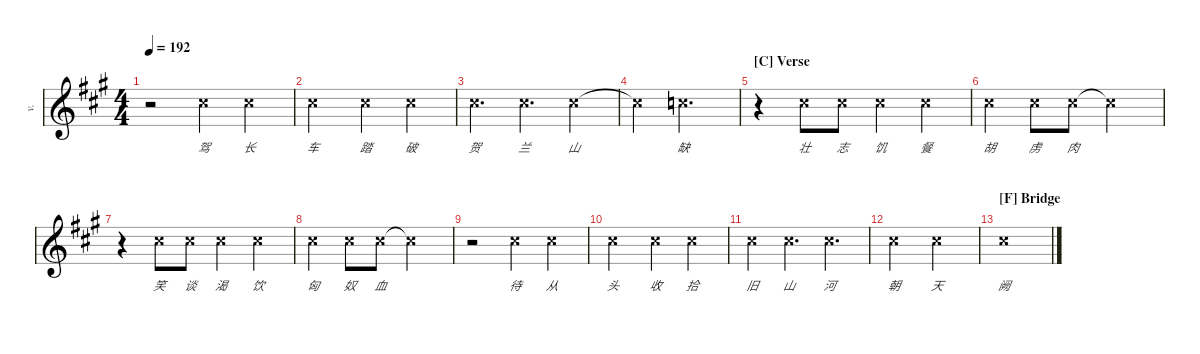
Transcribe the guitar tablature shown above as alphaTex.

\defaultSystemsLayout 4
\hideDynamics
\bracketExtendMode nobrackets
\otherSystemsTrackNameOrientation horizontal
\track ("Vocal" "v.") {instrument distortionguitar}
\staff {score}
\tuning (Db4 Ab3 E3 B2 Gb2 B1)
\ts (4 4)
\tempo 192
\clef g2
\ks a
r.2{dy mf beam Down} 0.1{x acc #}.4{lyrics (0 "驾") lyrics (1 "") lyrics (2 "") lyrics (3 "") lyrics (4 "") beam Down} 0.1{x acc #}.4{lyrics (0 "长") lyrics (1 "") lyrics (2 "") lyrics (3 "") lyrics (4 "") beam Down} |
0.1{x acc #}.2{lyrics (0 "车") lyrics (1 "") lyrics (2 "") lyrics (3 "") lyrics (4 "") beam Down} 0.1{x acc #}.4{lyrics (0 "踏") lyrics (1 "") lyrics (2 "") lyrics (3 "") lyrics (4 "") beam Down} 0.1{x acc #}.4{lyrics (0 "破") lyrics (1 "") lyrics (2 "") lyrics (3 "") lyrics (4 "") beam Down} |
0.1{x acc #}.4{d lyrics (0 "贺") lyrics (1 "") lyrics (2 "") lyrics (3 "") lyrics (4 "") beam Down} 0.1{x acc #}.4{d lyrics (0 "兰") lyrics (1 "") lyrics (2 "") lyrics (3 "") lyrics (4 "") beam Down} 0.1{x acc #}.4{lyrics (0 "山") lyrics (1 "") lyrics (2 "") lyrics (3 "") lyrics (4 "") beam Down} |
0.1{x t acc #}.4{beam Down} 4.2{x acc forcenatural}.2{d lyrics (0 "缺") lyrics (1 "") lyrics (2 "") lyrics (3 "") lyrics (4 "") beam Down} |
\section ("C" "Verse")
r.4{beam Down} 0.1{x acc #}.8{lyrics (0 "壮") lyrics (1 "") lyrics (2 "") lyrics (3 "") lyrics (4 "") beam Down} 0.1{x acc #}.8{lyrics (0 "志") lyrics (1 "") lyrics (2 "") lyrics (3 "") lyrics (4 "") beam Down} 0.1{x acc #}.4{lyrics (0 "饥") lyrics (1 "") lyrics (2 "") lyrics (3 "") lyrics (4 "") beam Down} 0.1{x acc #}.4{lyrics (0 "餐") lyrics (1 "") lyrics (2 "") lyrics (3 "") lyrics (4 "") beam Down} |
0.1{x acc #}.4{lyrics (0 "胡") lyrics (1 "") lyrics (2 "") lyrics (3 "") lyrics (4 "") beam Down} 0.1{x acc #}.8{lyrics (0 "虏") lyrics (1 "") lyrics (2 "") lyrics (3 "") lyrics (4 "") beam Down} 0.1{x acc #}.8{lyrics (0 "肉") lyrics (1 "") lyrics (2 "") lyrics (3 "") lyrics (4 "") beam Down} 0.1{x t acc #}.2{beam Down} |
r.4{beam Down} 0.1{x acc #}.8{lyrics (0 "笑") lyrics (1 "") lyrics (2 "") lyrics (3 "") lyrics (4 "") beam Down} 0.1{x acc #}.8{lyrics (0 "谈") lyrics (1 "") lyrics (2 "") lyrics (3 "") lyrics (4 "") beam Down} 0.1{x acc #}.4{lyrics (0 "渴") lyrics (1 "") lyrics (2 "") lyrics (3 "") lyrics (4 "") beam Down} 0.1{x acc #}.4{lyrics (0 "饮") lyrics (1 "") lyrics (2 "") lyrics (3 "") lyrics (4 "") beam Down} |
0.1{x acc #}.4{lyrics (0 "匈") lyrics (1 "") lyrics (2 "") lyrics (3 "") lyrics (4 "") beam Down} 0.1{x acc #}.8{lyrics (0 "奴") lyrics (1 "") lyrics (2 "") lyrics (3 "") lyrics (4 "") beam Down} 0.1{x acc #}.8{lyrics (0 "血") lyrics (1 "") lyrics (2 "") lyrics (3 "") lyrics (4 "") beam Down} 0.1{x t acc #}.2{beam Down} |
r.2{beam Down} 0.1{x acc #}.4{lyrics (0 "待") lyrics (1 "") lyrics (2 "") lyrics (3 "") lyrics (4 "") beam Down} 0.1{x acc #}.4{lyrics (0 "从") lyrics (1 "") lyrics (2 "") lyrics (3 "") lyrics (4 "") beam Down} |
0.1{x acc #}.2{lyrics (0 "头") lyrics (1 "") lyrics (2 "") lyrics (3 "") lyrics (4 "") beam Down} 0.1{x acc #}.4{lyrics (0 "收") lyrics (1 "") lyrics (2 "") lyrics (3 "") lyrics (4 "") beam Down} 0.1{x acc #}.4{lyrics (0 "拾") lyrics (1 "") lyrics (2 "") lyrics (3 "") lyrics (4 "") beam Down} |
0.1{x acc #}.4{lyrics (0 "旧") lyrics (1 "") lyrics (2 "") lyrics (3 "") lyrics (4 "") beam Down} 0.1{x acc #}.4{d lyrics (0 "山") lyrics (1 "") lyrics (2 "") lyrics (3 "") lyrics (4 "") beam Down} 0.1{x acc #}.4{d lyrics (0 "河") lyrics (1 "") lyrics (2 "") lyrics (3 "") lyrics (4 "") beam Down} |
0.1{x acc #}.2{lyrics (0 "朝") lyrics (1 "") lyrics (2 "") lyrics (3 "") lyrics (4 "") beam Down} 0.1{x acc #}.2{lyrics (0 "天") lyrics (1 "") lyrics (2 "") lyrics (3 "") lyrics (4 "") beam Down} |
\section ("F" "Bridge")
0.1{x acc #}.1{lyrics (0 "阙") lyrics (1 "") lyrics (2 "") lyrics (3 "") lyrics (4 "") beam Down}
